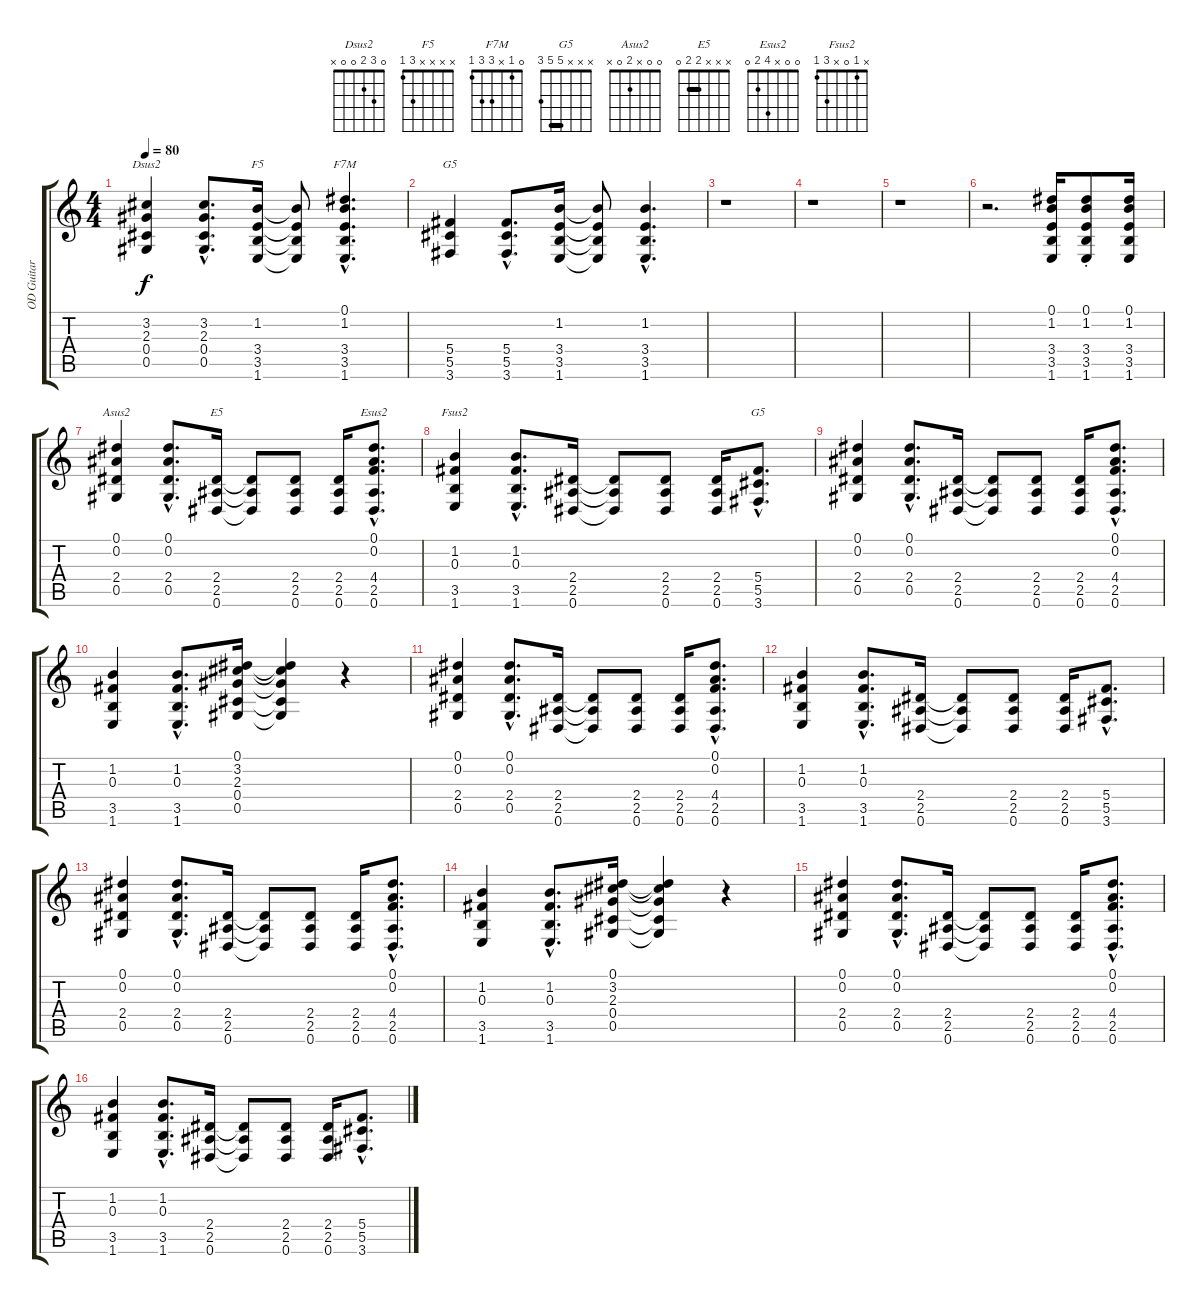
\track ("OD Guitar" "OD Guitar") {instrument electricguitarclean}
\staff {score tabs}
\tuning (Eb4 Bb3 Gb3 Db3 Ab2 Eb2) {hide}
\chord ("Dsus2" 0 3 2 0 0 x)
\chord ("F5" x x x x 3 1)
\chord ("F7M" 0 1 x 3 3 1)
\chord ("G5" x x x x 5 3)
\chord ("Asus2" 0 0 x 2 0 x)
\chord ("E5" x x x 2 2 0) {barre 2}
\chord ("Esus2" 0 0 x 4 2 0)
\chord ("Fsus2" x 1 0 x 3 1)
\chord ("G5" x x x 5 5 3) {barre 5}
\ts (4 4)
\tempo 80
\clef g2
\ks c
(3.2 2.3 0.4 0.5).4{ch "Dsus2" dy f} (3.2{hac} 2.3{hac} 0.4{hac} 0.5{hac}).8{d} (1.2 3.4 3.5 1.6).16{ch "F5"} (1.2{t} 3.4{t} 3.5{t} 1.6{t}).8 (0.1{hac} 1.2{hac} 3.4{hac} 3.5{hac} 1.6{hac}).4{d ch "F7M"} |
(5.4 5.5 3.6).4{ch "G5"} (5.4{hac} 5.5{hac} 3.6{hac}).8{d} (1.2 3.4 3.5 1.6).16 (1.2{t} 3.4{t} 3.5{t} 1.6{t}).8 (1.2{hac} 3.4{hac} 3.5{hac} 1.6{hac}).4{d} |
r.1 |
r.1 |
r.1 |
r.2{d} (0.1 1.2 3.4 3.5 1.6).16 (0.1{st} 1.2{st} 3.4{st} 3.5{st} 1.6{st}).8 (0.1 1.2 3.4 3.5 1.6).16 |
(0.1 0.2 2.4 0.5).4{ch "Asus2"} (0.1{hac} 0.2{hac} 2.4{hac} 0.5{hac}).8{d} (2.4 2.5 0.6).16{ch "E5"} (2.4{t} 2.5{t} 0.6{t}).8 (2.4 2.5 0.6).8 (2.4 2.5 0.6).16 (0.1{hac} 0.2{hac} 4.4{hac} 2.5{hac} 0.6{hac}).8{d ch "Esus2"} |
(1.2 0.3 3.5 1.6).4{ch "Fsus2"} (1.2{hac} 0.3{hac} 3.5{hac} 1.6{hac}).8{d} (2.4 2.5 0.6).16 (2.4{t} 2.5{t} 0.6{t}).8 (2.4 2.5 0.6).8 (2.4 2.5 0.6).16 (5.4{hac} 5.5{hac} 3.6{hac}).8{d ch "G5"} |
(0.1 0.2 2.4 0.5).4 (0.1{hac} 0.2{hac} 2.4{hac} 0.5{hac}).8{d} (2.4 2.5 0.6).16 (2.4{t} 2.5{t} 0.6{t}).8 (2.4 2.5 0.6).8 (2.4 2.5 0.6).16 (0.1{hac} 0.2{hac} 4.4{hac} 2.5{hac} 0.6{hac}).8{d} |
(1.2 0.3 3.5 1.6).4 (1.2{hac} 0.3{hac} 3.5{hac} 1.6{hac}).8{d} (0.1 3.2 2.3 0.4 0.5).16 (0.1{t} 3.2{t} 2.3{t} 0.4{t} 0.5{t}).4 r.4 |
(0.1 0.2 2.4 0.5).4 (0.1{hac} 0.2{hac} 2.4{hac} 0.5{hac}).8{d} (2.4 2.5 0.6).16 (2.4{t} 2.5{t} 0.6{t}).8 (2.4 2.5 0.6).8 (2.4 2.5 0.6).16 (0.1{hac} 0.2{hac} 4.4{hac} 2.5{hac} 0.6{hac}).8{d} |
(1.2 0.3 3.5 1.6).4 (1.2{hac} 0.3{hac} 3.5{hac} 1.6{hac}).8{d} (2.4 2.5 0.6).16 (2.4{t} 2.5{t} 0.6{t}).8 (2.4 2.5 0.6).8 (2.4 2.5 0.6).16 (5.4{hac} 5.5{hac} 3.6{hac}).8{d} |
(0.1 0.2 2.4 0.5).4 (0.1{hac} 0.2{hac} 2.4{hac} 0.5{hac}).8{d} (2.4 2.5 0.6).16 (2.4{t} 2.5{t} 0.6{t}).8 (2.4 2.5 0.6).8 (2.4 2.5 0.6).16 (0.1{hac} 0.2{hac} 4.4{hac} 2.5{hac} 0.6{hac}).8{d} |
(1.2 0.3 3.5 1.6).4 (1.2{hac} 0.3{hac} 3.5{hac} 1.6{hac}).8{d} (0.1 3.2 2.3 0.4 0.5).16 (0.1{t} 3.2{t} 2.3{t} 0.4{t} 0.5{t}).4 r.4 |
(0.1 0.2 2.4 0.5).4 (0.1{hac} 0.2{hac} 2.4{hac} 0.5{hac}).8{d} (2.4 2.5 0.6).16 (2.4{t} 2.5{t} 0.6{t}).8 (2.4 2.5 0.6).8 (2.4 2.5 0.6).16 (0.1{hac} 0.2{hac} 4.4{hac} 2.5{hac} 0.6{hac}).8{d} |
(1.2 0.3 3.5 1.6).4 (1.2{hac} 0.3{hac} 3.5{hac} 1.6{hac}).8{d} (2.4 2.5 0.6).16 (2.4{t} 2.5{t} 0.6{t}).8 (2.4 2.5 0.6).8 (2.4 2.5 0.6).16 (5.4{hac} 5.5{hac} 3.6{hac}).8{d}
